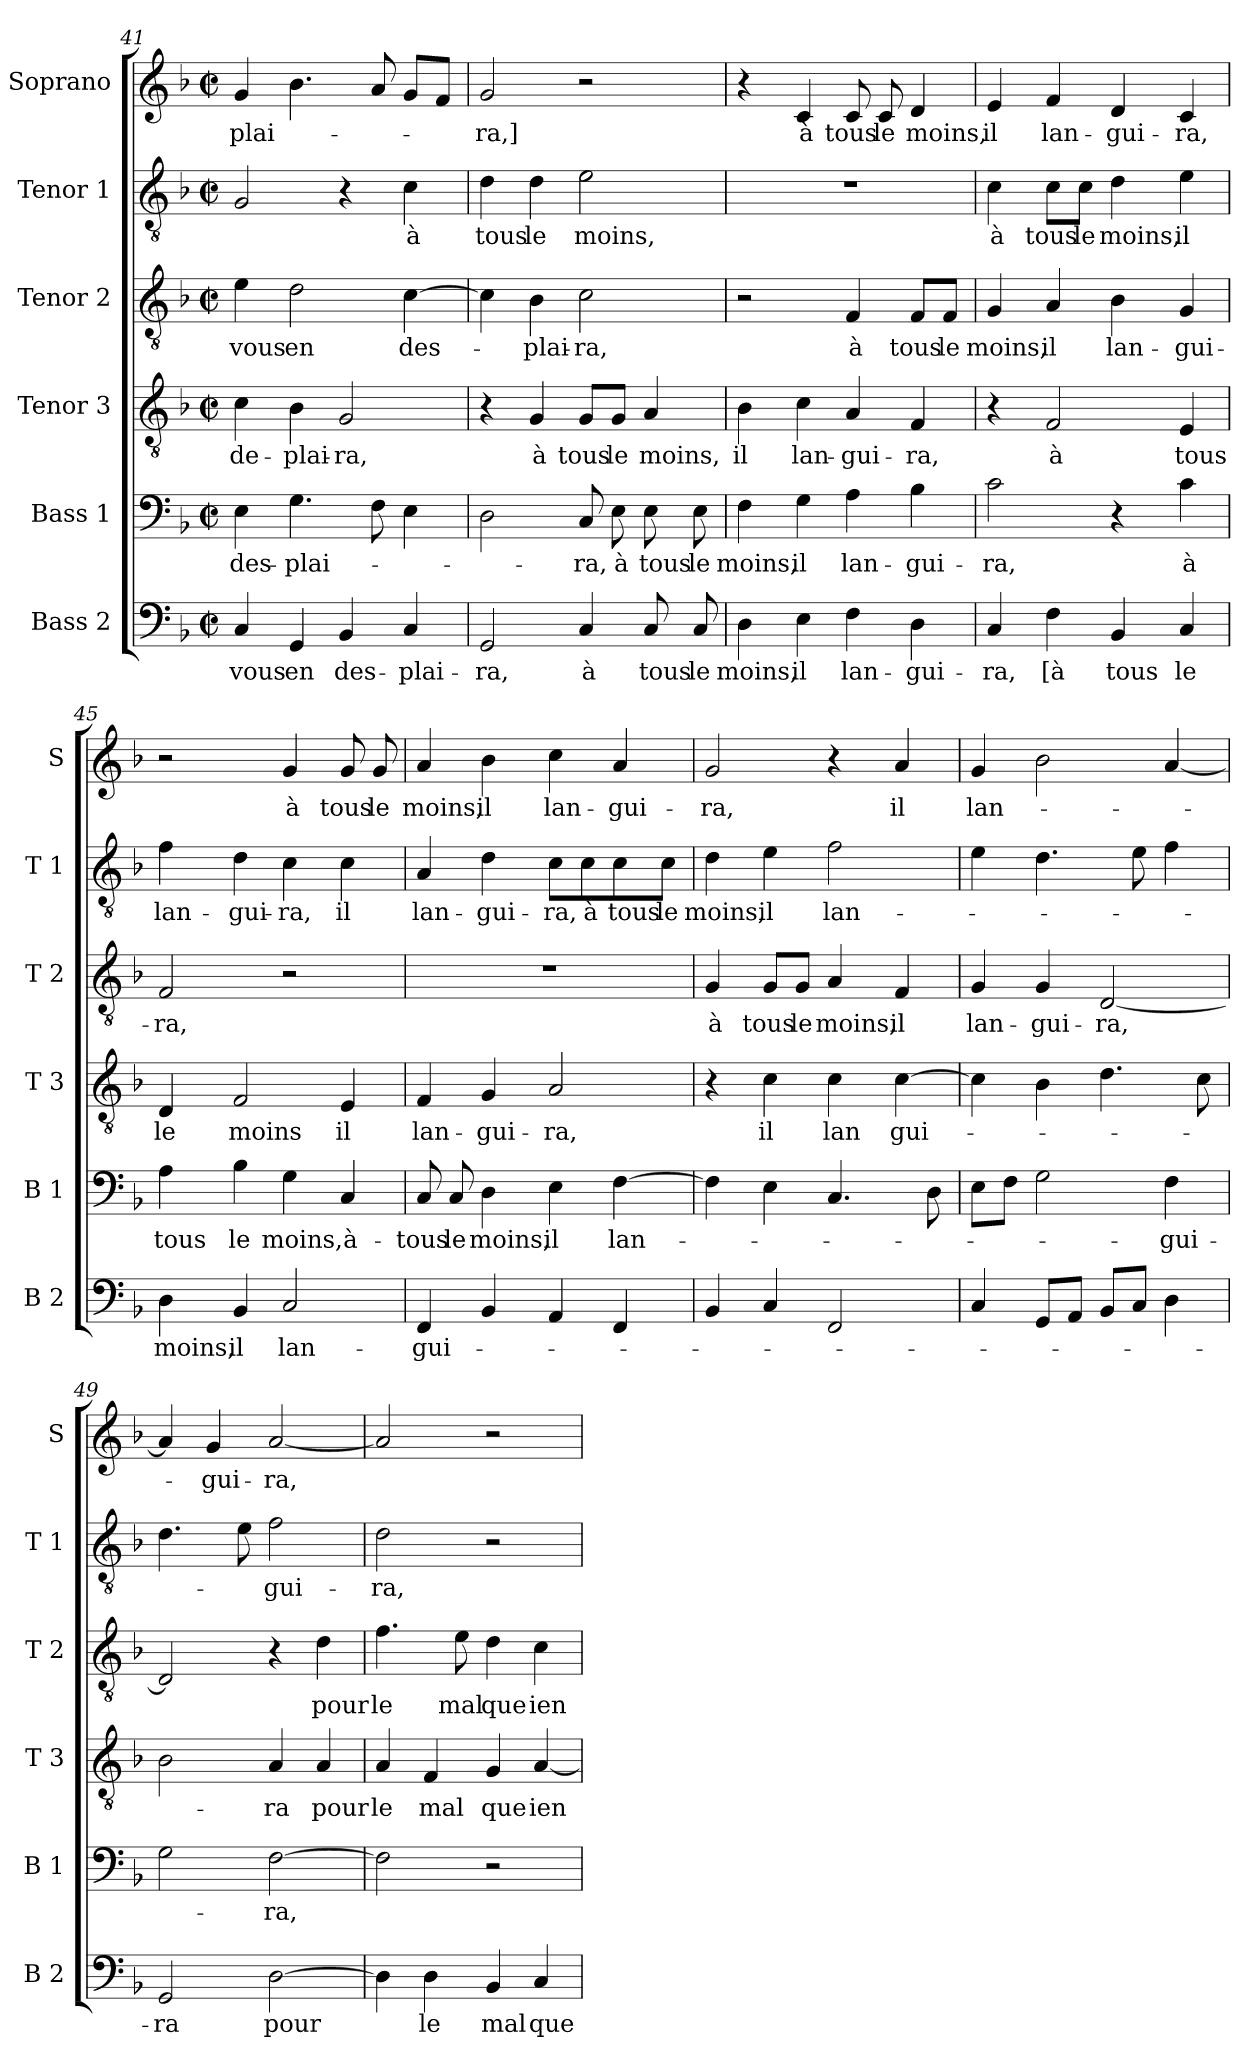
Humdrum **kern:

**kern	**text	**kern	**text	**kern	**text	**kern	**text	**kern	**text	**kern	**text
*part6	*part6	*part5	*part5	*part4	*part4	*part3	*part3	*part2	*part2	*part1	*part1
*staff6	*staff6	*staff5	*staff5	*staff4	*staff4	*staff3	*staff3	*staff2	*staff2	*staff1	*staff1
*I"Bass 2	*	*I"Bass 1	*	*I"Tenor 3	*	*I"Tenor 2	*	*I"Tenor 1	*	*I"Soprano	*
*I'B 2	*	*I'B 1	*	*I'T 3	*	*I'T 2	*	*I'T 1	*	*I'S	*
*clefF4	*	*clefF4	*	*clefGv2	*	*clefGv2	*	*clefGv2	*	*clefG2	*
*k[b-]	*	*k[b-]	*	*k[b-]	*	*k[b-]	*	*k[b-]	*	*k[b-]	*
*F:	*	*F:	*	*F:	*	*F:	*	*F:	*	*F:	*
*M2/2	*	*M2/2	*	*M2/2	*	*M2/2	*	*M2/2	*	*M2/2	*
*met(c|)	*	*met(c|)	*	*met(c|)	*	*met(c|)	*	*met(c|)	*	*met(c|)	*
=41	=41	=41	=41	=41	=41	=41	=41	=41	=41	=41	=41
4C/	vous	4E\	des-	4c\	de-	4e\	vous	2G/	.	4g/	-plai-
4GG/	en	4.G\	-plai-	4B-\	-plai-	2d\	en	.	.	4.b-\	.
4BB-/	des-	.	.	2G/	-ra,	.	.	4r	.	.	.
.	.	8F\	.	.	.	.	.	.	.	8a/	.
4C/	-plai-	4E\	.	.	.	[4c\	des-	4c\	à	8g/L	.
.	.	.	.	.	.	.	.	.	.	8f/J	.
!!LO:LB:g=z
=42	=42	=42	=42	=42	=42	=42	=42	=42	=42	=42	=42
2GG/	-ra,	2D\	.	4r	.	4c\]	.	4d\	tous	2g/	-ra,]
.	.	.	.	4G/	à	4B-\	-plai-	4d\	le	.	.
4C/	à	8C/	-ra,	8G/L	tous	2c\	-ra,	2e\	moins,	2r	.
.	.	8E\	à	8G/J	le	.	.	.	.	.	.
8C/	tous	8E\	tous	4A/	moins,	.	.	.	.	.	.
8C/	le	8E\	le	.	.	.	.	.	.	.	.
=43	=43	=43	=43	=43	=43	=43	=43	=43	=43	=43	=43
4D\	moins,	4F\	moins,	4B-\	il	2r	.	1r	.	4r	.
4E\	il	4G\	il	4c\	lan-	.	.	.	.	4c/	à
4F\	lan-	4A\	lan-	4A/	-gui-	4F/	à	.	.	8c/	tous
.	.	.	.	.	.	.	.	.	.	8c/	le
4D\	-gui-	4B-\	-gui-	4F/	-ra,	8F/L	tous	.	.	4d/	moins,
.	.	.	.	.	.	8F/J	le	.	.	.	.
=44	=44	=44	=44	=44	=44	=44	=44	=44	=44	=44	=44
4C/	-ra,	2c\	-ra,	4r	.	4G/	moins,	4c\	à	4e/	il
4F\	[à	.	.	2F/	à	4A/	il	8c\L	tous	4f/	lan-
.	.	.	.	.	.	.	.	8c\J	le	.	.
4BB-/	tous	4r	.	.	.	4B-\	lan-	4d\	moins,	4d/	-gui-
4C/	le	4c\	à	4E/	tous	4G/	-gui-	4e\	il	4c/	-ra,
=45	=45	=45	=45	=45	=45	=45	=45	=45	=45	=45	=45
4D\	moins,	4A\	tous	4D/	le	2F/	-ra,	4f\	lan-	2r	.
4BB-/	il	4B-\	le	2F/	moins	.	.	4d\	-gui-	.	.
2C/	lan-	4G\	moins,	.	.	2r	.	4c\	-ra,	4g/	à
.	.	4C/	à-	4E/	il	.	.	4c\	il	8g/	tous
.	.	.	.	.	.	.	.	.	.	8g/	le
=46	=46	=46	=46	=46	=46	=46	=46	=46	=46	=46	=46
4FF/	-gui-	8C/	-tous	4F/	lan-	1r	.	4A/	lan-	4a/	moins,
.	.	8C/	le	.	.	.	.	.	.	.	.
4BB-/	.	4D\	moins,	4G/	-gui-	.	.	4d\	-gui-	4b-\	il
4AA/	.	4E\	il	2A/	-ra,	.	.	8c\L	-ra,	4cc\	lan-
.	.	.	.	.	.	.	.	8c\	à	.	.
4FF/	.	[4F\	lan-	.	.	.	.	8c\	tous	4a/	-gui-
.	.	.	.	.	.	.	.	8c\J	le	.	.
!!LO:PB:g=z
=47	=47	=47	=47	=47	=47	=47	=47	=47	=47	=47	=47
4BB-/	.	4F\]	.	4r	.	4G/	à	4d\	moins,	2g/	-ra,
4C/	.	4E\	.	4c\	il	8G/L	tous	4e\	il	.	.
.	.	.	.	.	.	8G/J	le	.	.	.	.
2FF/	.	4.C/	.	4c\	lan	4A/	moins,	2f\	lan-	4r	.
.	.	.	.	[4c\	gui-	4F/	il	.	.	4a/	il
.	.	8D\	.	.	.	.	.	.	.	.	.
=48	=48	=48	=48	=48	=48	=48	=48	=48	=48	=48	=48
4C/	.	8E\L	.	4c\]	.	4G/	lan-	4e\	.	4g/	lan-
.	.	8F\J	.	.	.	.	.	.	.	.	.
8GG/L	.	2G\	.	4B-\	.	4G/	-gui-	4.d\	.	2b-\	.
8AA/J	.	.	.	.	.	.	.	.	.	.	.
8BB-/L	.	.	.	4.d\	.	[2D/	-ra,	.	.	.	.
8C/J	.	.	.	.	.	.	.	8e\	.	.	.
4D\	.	4F\	-gui-	.	.	.	.	4f\	.	[4a/	.
.	.	.	.	8c\	.	.	.	.	.	.	.
=49	=49	=49	=49	=49	=49	=49	=49	=49	=49	=49	=49
2GG/	-ra	2G\	.	2B-\	.	2D/]	.	4.d\	.	4a/]	.
.	.	.	.	.	.	.	.	.	.	4g/	-gui-
.	.	.	.	.	.	.	.	8e\	.	.	.
[2D\	pour	[2F\	-ra,	4A/	-ra	4r	.	2f\	-gui-	[2a/	-ra,
.	.	.	.	4A/	pour	4d\	pour	.	.	.	.
=50	=50	=50	=50	=50	=50	=50	=50	=50	=50	=50	=50
4D\]	.	2F\]	.	4A/	le	4.f\	le	2d\	-ra,	2a/]	.
4D\	le	.	.	4F/	mal	.	.	.	.	.	.
.	.	.	.	.	.	8e\	mal	.	.	.	.
4BB-/	mal	2r	.	4G/	que	4d\	que	2r	.	2r	.
4C/	que	.	.	[4A/	ien-	4c\	ien-	.	.	.	.
=	=	=	=	=	=	=	=	=	=	=	=
*-	*-	*-	*-	*-	*-	*-	*-	*-	*-	*-	*-
